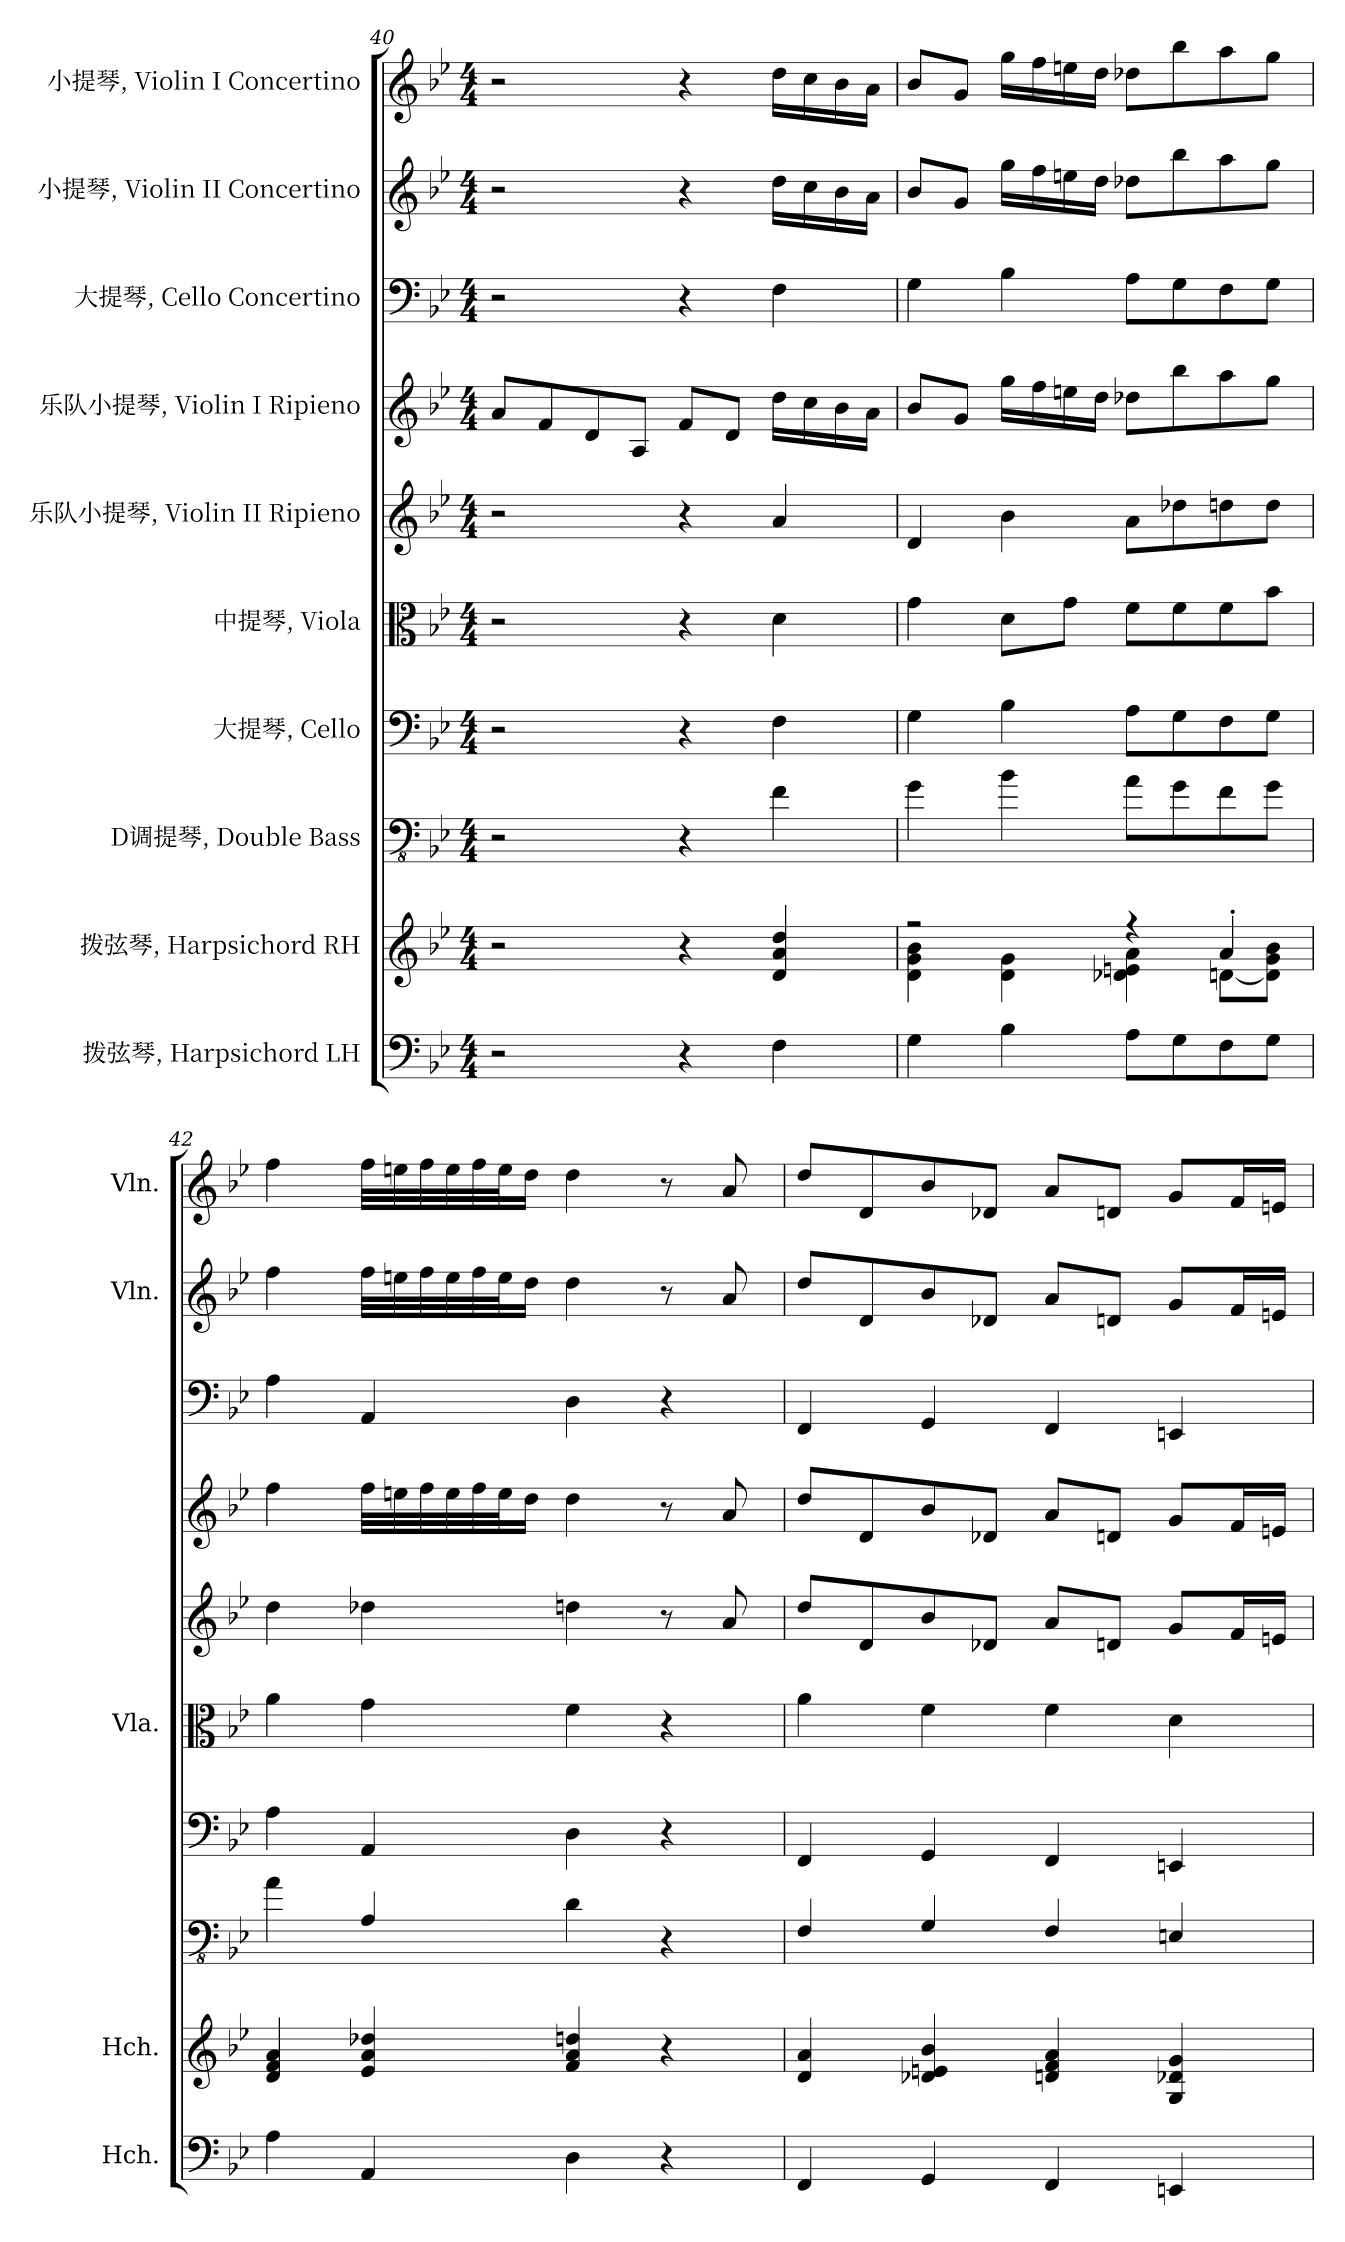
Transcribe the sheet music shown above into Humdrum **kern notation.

**kern	**kern	**kern	**kern	**kern	**kern	**kern	**kern	**kern	**kern
*part10	*part9	*part8	*part7	*part6	*part5	*part4	*part3	*part2	*part1
*staff10	*staff9	*staff8	*staff7	*staff6	*staff5	*staff4	*staff3	*staff2	*staff1
*I"拨弦琴, Harpsichord LH	*I"拨弦琴, Harpsichord RH	*I"D调提琴, Double Bass	*I"大提琴, Cello	*I"中提琴, Viola	*I"乐队小提琴, Violin II Ripieno	*I"乐队小提琴, Violin I Ripieno	*I"大提琴, Cello Concertino	*I"小提琴, Violin II Concertino	*I"小提琴, Violin I Concertino
*I'Hch.	*I'Hch.	*	*	*I'Vla.	*	*	*	*I'Vln.	*I'Vln.
!!LO:PB:g=z
*clefF4	*clefG2	*clefFv4	*clefF4	*clefC3	*clefG2	*clefG2	*clefF4	*clefG2	*clefG2
*	*	*ITrd7c12	*	*	*	*	*	*	*
*k[b-e-]	*k[b-e-]	*k[b-e-]	*k[b-e-]	*k[b-e-]	*k[b-e-]	*k[b-e-]	*k[b-e-]	*k[b-e-]	*k[b-e-]
*M4/4	*M4/4	*M4/4	*M4/4	*M4/4	*M4/4	*M4/4	*M4/4	*M4/4	*M4/4
=40	=40	=40	=40	=40	=40	=40	=40	=40	=40
2r	2r	2r	2r	2r	2r	8a/L	2r	2r	2r
.	.	.	.	.	.	8f/	.	.	.
.	.	.	.	.	.	8d/	.	.	.
.	.	.	.	.	.	8A/J	.	.	.
4r	4r	4r	4r	4r	4r	8f/L	4r	4r	4r
.	.	.	.	.	.	8d/J	.	.	.
4F\	4d/ 4a/ 4dd/	4FF\	4F\	4d\	4a/	16dd\LL	4F\	16dd\LL	16dd\LL
.	.	.	.	.	.	16cc\	.	16cc\	16cc\
.	.	.	.	.	.	16b-\	.	16b-\	16b-\
.	.	.	.	.	.	16a\JJ	.	16a\JJ	16a\JJ
=41	=41	=41	=41	=41	=41	=41	=41	=41	=41
*	*^	*	*	*	*	*	*	*	*
4G\	2r	4d\ 4g\ 4b-\	4GG\	4G\	4g\	4d/	8b-/L	4G\	8b-/L	8b-/L
.	.	.	.	.	.	.	8g/J	.	8g/J	8g/J
4B-\	.	4d\ 4g\	4BB-\	4B-\	8d\L	4b-\	16gg\LL	4B-\	16gg\LL	16gg\LL
.	.	.	.	.	.	.	16ff\	.	16ff\	16ff\
.	.	.	.	.	8g\J	.	16een\	.	16een\	16een\
.	.	.	.	.	.	.	16dd\JJ	.	16dd\JJ	16dd\JJ
8A\L	4r	4d-X\ 4en\ 4a\	8AA\L	8A\L	8f\L	8a\L	8dd-X\L	8A\L	8dd-X\L	8dd-X\L
8G\	.	.	8GG\	8G\	8f\	8dd-X\	8bb-\	8G\	8bb-\	8bb-\
8F\	4a'/	[8dn\L	8FF\	8F\	8f\	8ddn\	8aa\	8F\	8aa\	8aa\
8G\J	.	8d\] 8g\ 8b-\J	8GG\J	8G\J	8b-\J	8dd\J	8gg\J	8G\J	8gg\J	8gg\J
*	*v	*v	*	*	*	*	*	*	*	*
=42	=42	=42	=42	=42	=42	=42	=42	=42	=42
4A\	4d/ 4f/ 4a/	4AA\	4A\	4a\	4dd\	4ff\	4A\	4ff\	4ff\
4AA/	4e-/ 4a/ 4dd-X/	4AAA/	4AA/	4g\	4dd-X\	32ff\LLL	4AA/	32ff\LLL	32ff\LLL
.	.	.	.	.	.	32een\	.	32een\	32een\
.	.	.	.	.	.	32ff\	.	32ff\	32ff\
.	.	.	.	.	.	32ee\	.	32ee\	32ee\
.	.	.	.	.	.	32ff\	.	32ff\	32ff\
.	.	.	.	.	.	32ee\J	.	32ee\J	32ee\J
.	.	.	.	.	.	16dd\JJ	.	16dd\JJ	16dd\JJ
4D\	4f/ 4a/ 4ddn/	4DD\	4D\	4f\	4ddn\	4dd\	4D\	4dd\	4dd\
4r	4r	4r	4r	4r	8r	8r	4r	8r	8r
.	.	.	.	.	8a/	8a/	.	8a/	8a/
!!LO:PB:g=z
=43	=43	=43	=43	=43	=43	=43	=43	=43	=43
4FF/	4d/ 4a/	4FFF/	4FF/	4a\	8dd/L	8dd/L	4FF/	8dd/L	8dd/L
.	.	.	.	.	8d/	8d/	.	8d/	8d/
4GG/	4d-X/ 4en/ 4b-/	4GGG/	4GG/	4f\	8b-/	8b-/	4GG/	8b-/	8b-/
.	.	.	.	.	8d-X/J	8d-X/J	.	8d-X/J	8d-X/J
4FF/	4dn/ 4f/ 4a/	4FFF/	4FF/	4f\	8a/L	8a/L	4FF/	8a/L	8a/L
.	.	.	.	.	8dn/J	8dn/J	.	8dn/J	8dn/J
4EEn/	4G/ 4d-X/ 4g/	4EEEn/	4EEn/	4d\	8g/L	8g/L	4EEn/	8g/L	8g/L
.	.	.	.	.	16f/L	16f/L	.	16f/L	16f/L
.	.	.	.	.	16en/JJ	16en/JJ	.	16en/JJ	16en/JJ
=	=	=	=	=	=	=	=	=	=
*-	*-	*-	*-	*-	*-	*-	*-	*-	*-
